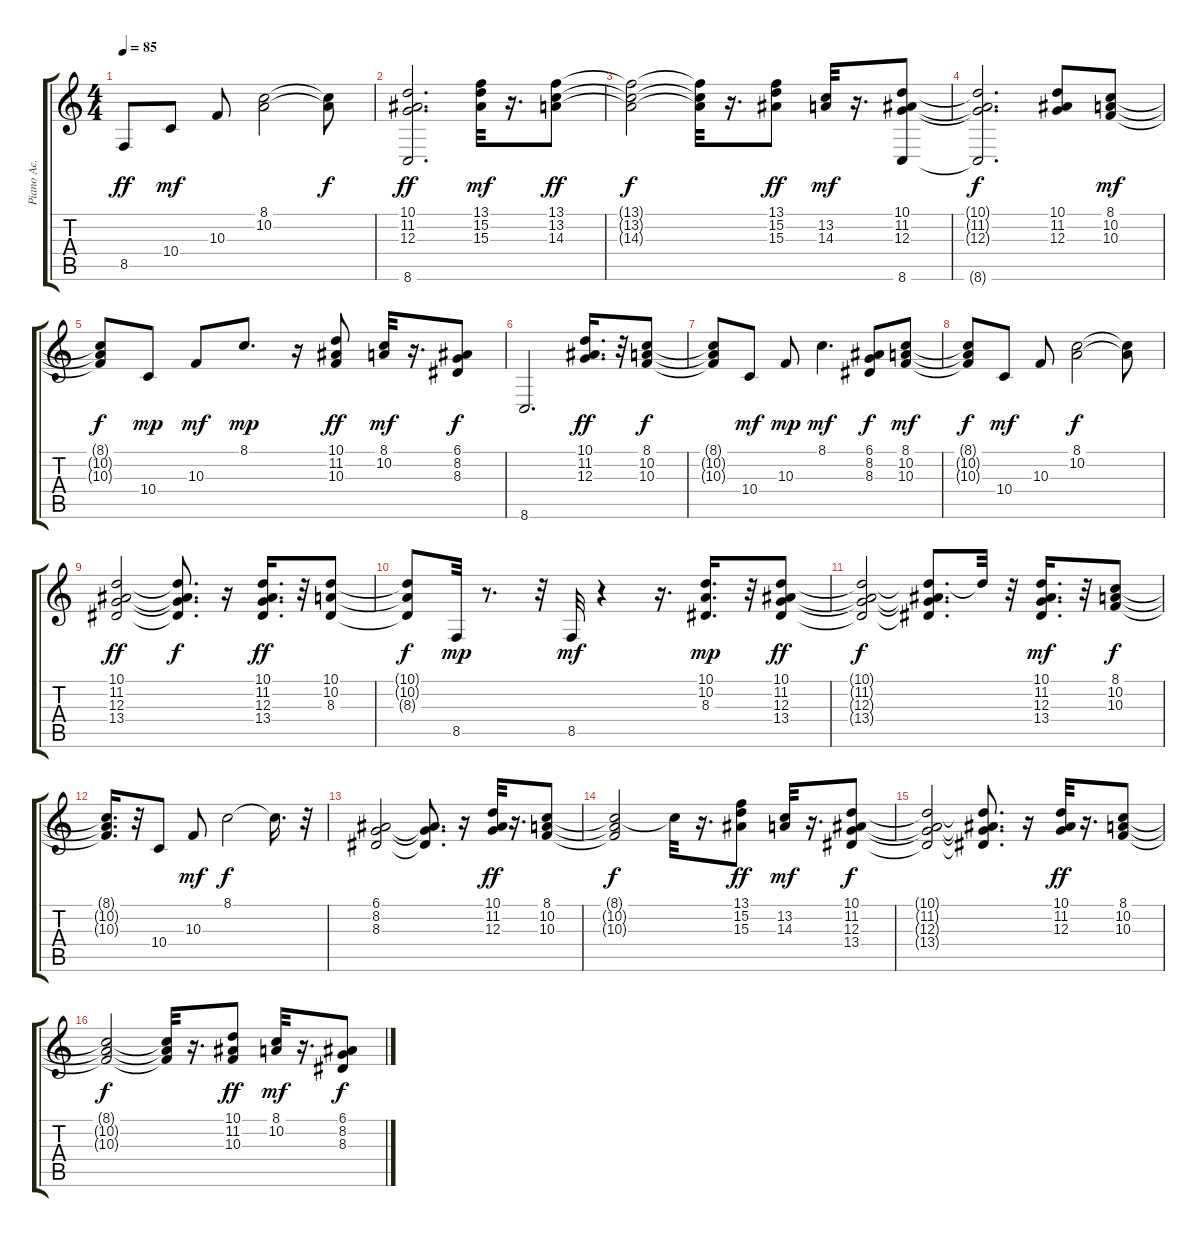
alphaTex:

\track ("Piano Ac." "Piano Ac.") {instrument electricpiano2}
\staff {score tabs}
\tuning (E4 B3 G3 D3 A2 E2) {hide}
\ts (4 4)
\tempo 85
\clef g2
\ks c
8.5.8{dy ff} 10.4.8{dy mf} 10.3.8 (8.1 10.2).2 (8.1{t} 10.2{t}).8{dy f} |
(10.1 11.2 12.3 8.6).2{d dy ff} (13.1 15.2 15.3).32{dy mf} r.16{d} (13.1 13.2 14.3).8{dy ff} |
(13.1{t} 13.2{t} 14.3{t}).2{dy f} (13.1{t} 13.2{t} 14.3{t}).32 r.16{d} (13.1 15.2 15.3).8{dy ff} (13.2 14.3).32{dy mf} r.16{d} (10.1 11.2 12.3 8.6).8 |
(10.1{t} 11.2{t} 12.3{t} 8.6{t}).2{d dy f} (10.1 11.2 12.3).8 (8.1 10.2 10.3).8{dy mf} |
(8.1{t} 10.2{t} 10.3{t}).8{dy f} 10.4.8{dy mp} 10.3.8{dy mf} 8.1.8{d dy mp} r.16 (10.1 11.2 10.3).8{dy ff} (8.1 10.2).32{dy mf} r.16{d} (6.1 8.2 8.3).8{dy f} |
8.6.2{d} (10.1 11.2 12.3).16{d dy ff} r.32 (8.1 10.2 10.3).8{dy f} |
(8.1{t} 10.2{t} 10.3{t}).8 10.4.8{dy mf} 10.3.8{dy mp} 8.1.4{d dy mf} (6.1 8.2 8.3).8{dy f} (8.1 10.2 10.3).8{dy mf} |
(8.1{t} 10.2{t} 10.3{t}).8{dy f} 10.4.8{dy mf} 10.3.8 (8.1 10.2).2{dy f} (8.1{t} 10.2{t}).8 |
(10.1 11.2 12.3 13.4).2{dy ff} (10.1{t} 11.2{t} 12.3{t} 13.4{t}).8{d dy f} r.16 (10.1 11.2 12.3 13.4).16{d dy ff} r.32 (10.1 10.2 8.3).8 |
(10.1{t} 10.2{t} 8.3{t}).8{dy f} 8.5.32{dy mp} r.8{d} r.32 8.5.32{dy mf} r.4 r.16{d} (10.1 10.2 8.3).16{d dy mp} r.32 (10.1 11.2 12.3 13.4).8{dy ff} |
(10.1{t} 11.2{t} 12.3{t} 13.4{t}).2{dy f} (10.1{t} 11.2{t} 12.3{t} 13.4{t}).8{d} 10.1{t}.32 r.32 (10.1 11.2 12.3 13.4).16{d dy mf} r.32 (8.1 10.2 10.3).8{dy f} |
(8.1{t} 10.2{t} 10.3{t}).16{d} r.32 10.4.8 10.3.8{dy mf} 8.1.2{dy f} 8.1{t}.16{d} r.32 |
(6.1 8.2 8.3).2 (6.1{t} 8.2{t} 8.3{t}).8{d} r.16 (10.1 11.2 12.3).32{dy ff} r.16{d} (8.1 10.2 10.3).8 |
(8.1{t} 10.2{t} 10.3{t}).2{dy f} 8.1{t}.32 r.16{d} (13.1 15.2 15.3).8{dy ff} (13.2 14.3).32{dy mf} r.16{d} (10.1 11.2 12.3 13.4).8{dy f} |
(10.1{t} 11.2{t} 12.3{t} 13.4{t}).2 (10.1{t} 11.2{t} 12.3{t} 13.4{t}).8{d} r.16 (10.1 11.2 12.3).32{dy ff} r.16{d} (8.1 10.2 10.3).8 |
(8.1{t} 10.2{t} 10.3{t}).2{dy f} (8.1{t} 10.2{t} 10.3{t}).32 r.16{d} (10.1 11.2 10.3).8{dy ff} (8.1 10.2).32{dy mf} r.16{d} (6.1 8.2 8.3).8{dy f}
